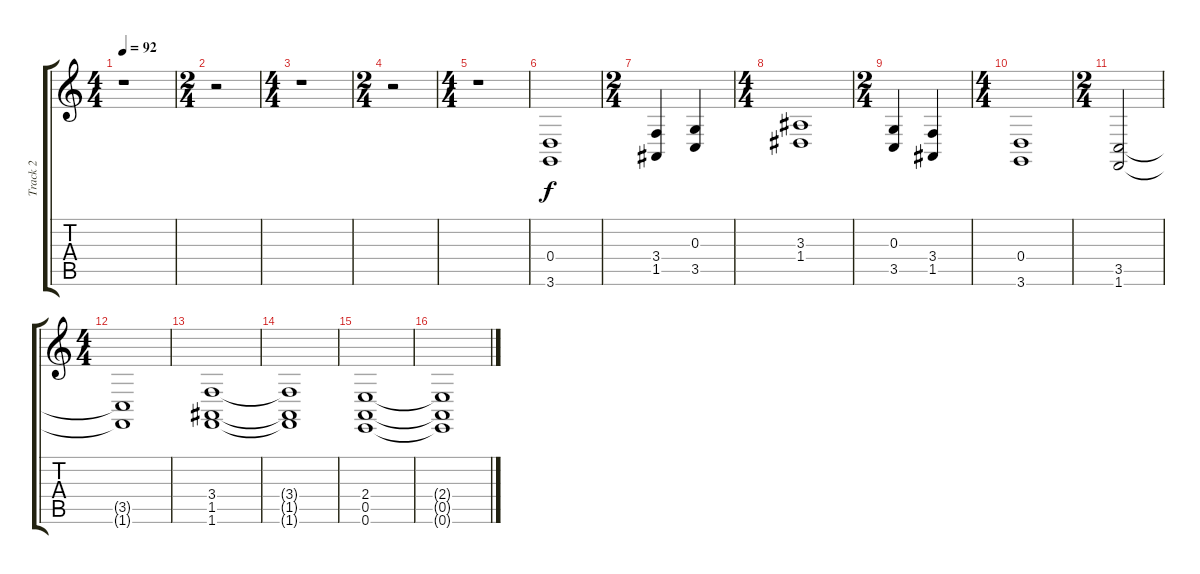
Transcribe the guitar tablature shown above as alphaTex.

\track ("Track 2" "Track 2") {instrument acousticgrandpiano}
\staff {score tabs}
\tuning (E4 B3 G3 D3 A2 E2) {hide}
\ts (4 4)
\tempo 92
\clef g2
\ks c
r.1{dy f} |
\ts (2 4)
r.2 |
\ts (4 4)
r.1 |
\ts (2 4)
r.2 |
\ts (4 4)
r.1 |
(0.4 3.6).1{volume 13} |
\ts (2 4)
(3.4 1.5).4 (0.3 3.5).4 |
\ts (4 4)
(3.3 1.4).1 |
\ts (2 4)
(0.3 3.5).4 (3.4 1.5).4 |
\ts (4 4)
(0.4 3.6).1 |
\ts (2 4)
(3.5 1.6).2 |
\ts (4 4)
(3.5{t} 1.6{t}).1 |
(3.4 1.5 1.6).1{volume 13} |
(3.4{t} 1.5{t} 1.6{t}).1 |
(2.4 0.5 0.6).1 |
(2.4{t} 0.5{t} 0.6{t}).1
